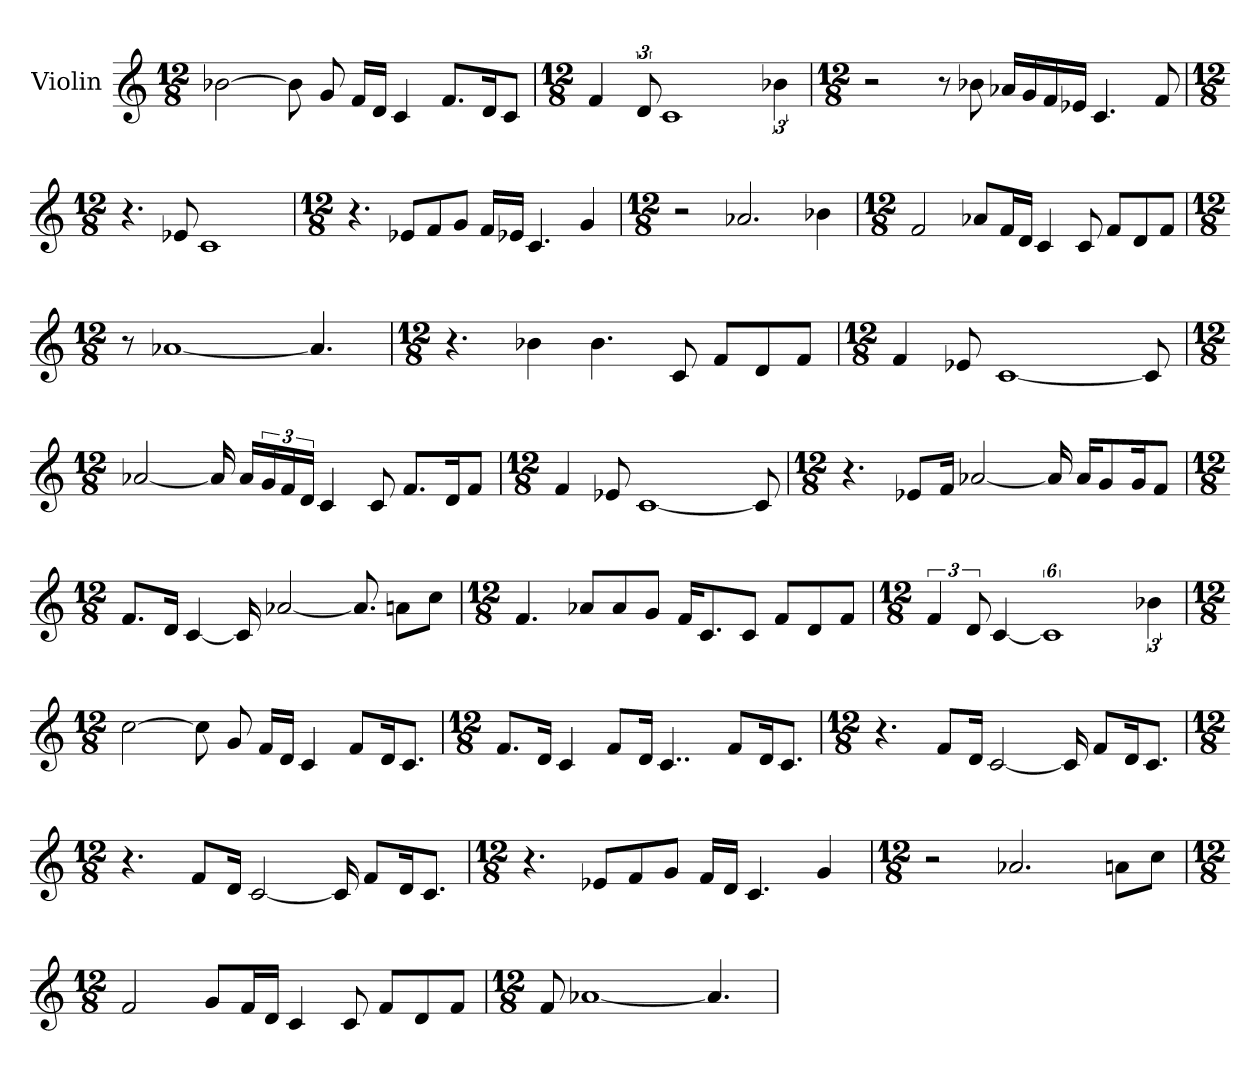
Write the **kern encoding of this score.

**kern
*part1
*staff1
*I"Violin
*I'Vln
*M12/8
=
[2b-X
8b-]
8g
16fLL
16dJJ
4c
8.fL
16dK
8cJ
=
*M12/8
4f
12d
1c
6b-X
=
*M12/8
2r
8r
8b-X
16a-XLL
16g
16f
16e-XJJ
4.c
8f
=
*M12/8
4.r
8e-X
1c
=
*M12/8
4.r
8e-XL
8f
8gJ
16fLL
16e-XJJ
4.c
4g
=
*M12/8
2r
2.a-X
4b-X
=
*M12/8
2f
8a-XL
16fL
16dJJ
4c
8c
8fL
8d
8fJ
=
*M12/8
8r
[1a-X
4.a-]
=
*M12/8
4.r
4b-X
4.b-
8c
8fL
8d
8fJ
=
*M12/8
4f
8e-X
[1c
8c]
=
*M12/8
[2a-X
16a-]
16a-LL
24g
24f
24dJJ
4c
8c
8.fL
16dK
8fJ
=
*M12/8
4f
8e-X
[1c
8c]
=
*M12/8
4.r
8e-XL
16fJk
[2a-X
16a-]
16a-KL
8g
16gK
8fJ
=
*M12/8
8.fL
16dJk
[4c
16c]
[2a-X
8.a-]
8anL
8ccJ
=
*M12/8
4.f
8a-XL
8a-
8gJ
16fKL
8.c
8cJ
8fL
8d
8fJ
=
*M12/8
6f
12d
[4c
6%5c]
6b-X
=
*M12/8
[2cc
8cc]
8g
16fLL
16dJJ
4c
8fL
16dK
8.cJ
=
*M12/8
8.fL
16dJk
4c
8fL
16dJk
4..c
8fL
16dK
8.cJ
=
*M12/8
4.r
8fL
16dJk
[2c
16c]
8fL
16dK
8.cJ
=
*M12/8
4.r
8fL
16dJk
[2c
16c]
8fL
16dK
8.cJ
=
*M12/8
4.r
8e-XL
8f
8gJ
16fLL
16dJJ
4.c
4g
=
*M12/8
2r
2.a-X
8anL
8ccJ
=
*M12/8
2f
8gL
16fL
16dJJ
4c
8c
8fL
8d
8fJ
=
*M12/8
8f
[1a-X
4.a-]
=
*-
